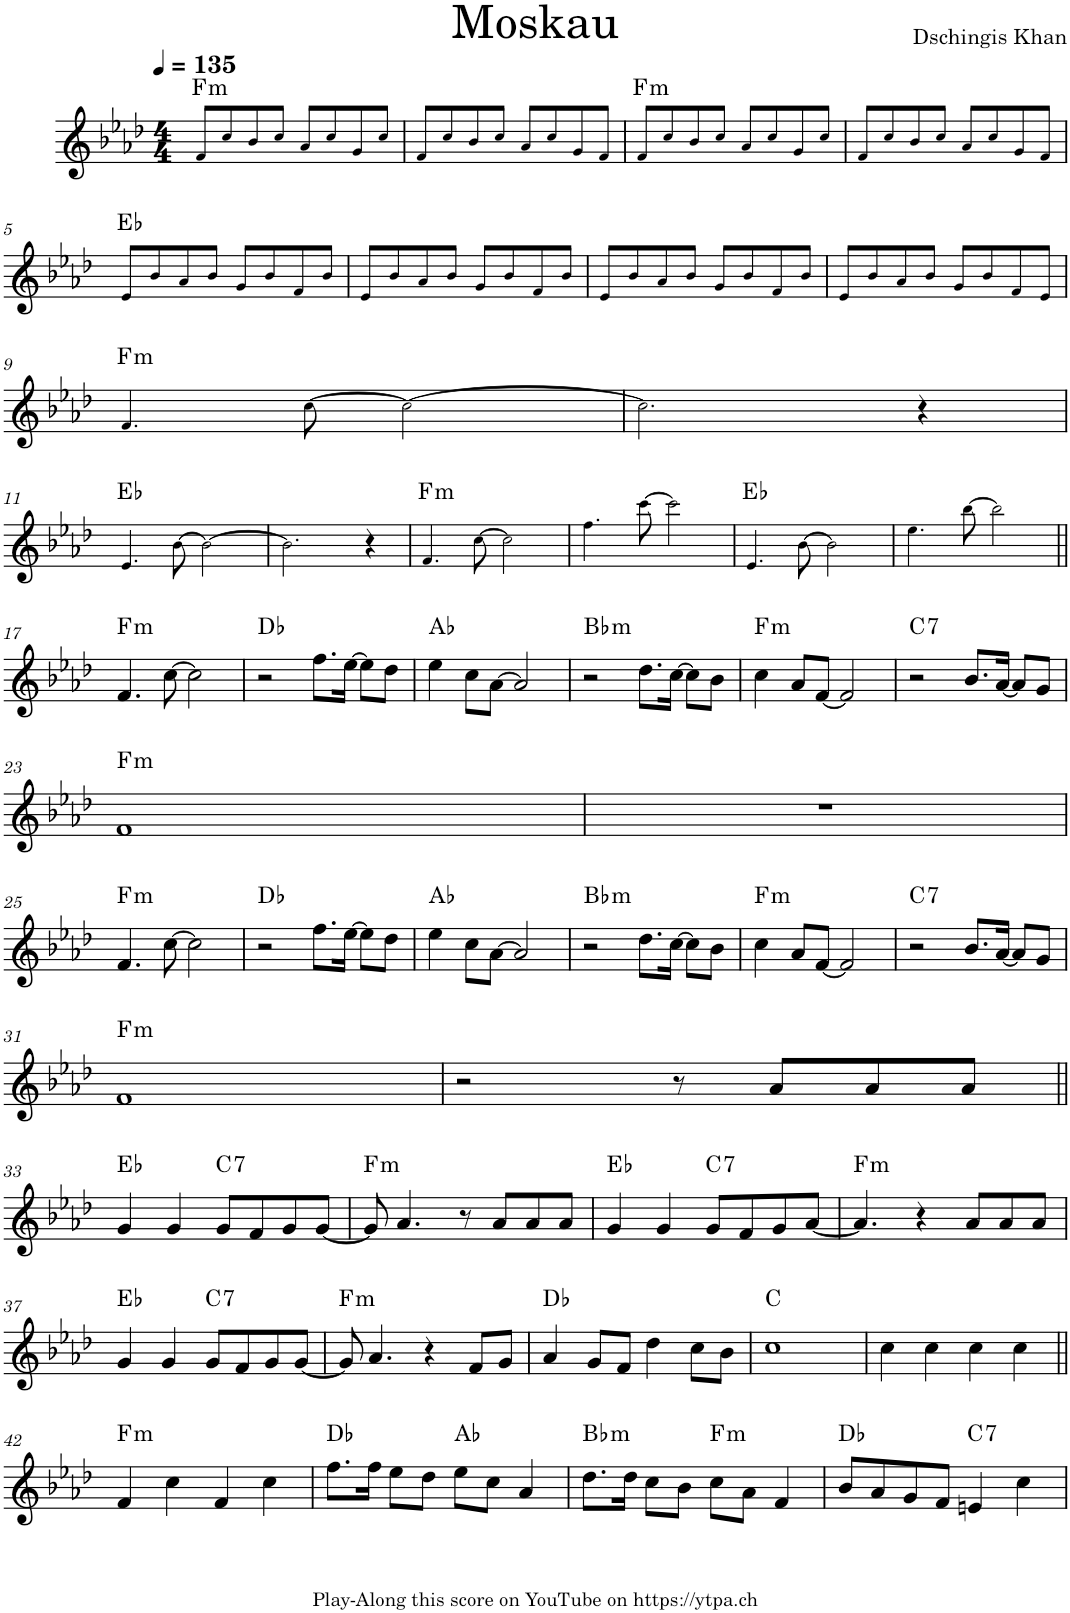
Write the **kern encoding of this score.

**kern	**harte
*part1	*part1
*staff1	*
*I"Piano	*
*I'Pno.	*
*clefG2	*
*k[b-e-a-d-]	*
*M4/4	*
*MM135	*
=1	=1
!	!LO:H:kt=m
8f!/L	F:min
8cc!/	.
8b-!/	.
8cc!/J	.
8a-!/L	.
8cc!/	.
8g!/	.
8cc!/J	.
=2	=2
8f!/L	.
8cc!/	.
8b-!/	.
8cc!/J	.
8a-!/L	.
8cc!/	.
8g!/	.
8f!/J	.
=3	=3
!	!LO:H:kt=m
8f!/L	F:min
8cc!/	.
8b-!/	.
8cc!/J	.
8a-!/L	.
8cc!/	.
8g!/	.
8cc!/J	.
=4	=4
8f!/L	.
8cc!/	.
8b-!/	.
8cc!/J	.
8a-!/L	.
8cc!/	.
8g!/	.
8f!/J	.
!!LO:LB:g=z
=5	=5
8e-!/L	Eb:maj
8b-!/	.
8a-!/	.
8b-!/J	.
8g!/L	.
8b-!/	.
8f!/	.
8b-!/J	.
=6	=6
8e-!/L	.
8b-!/	.
8a-!/	.
8b-!/J	.
8g!/L	.
8b-!/	.
8f!/	.
8b-!/J	.
=7	=7
8e-!/L	.
8b-!/	.
8a-!/	.
8b-!/J	.
8g!/L	.
8b-!/	.
8f!/	.
8b-!/J	.
=8	=8
8e-!/L	.
8b-!/	.
8a-!/	.
8b-!/J	.
8g!/L	.
8b-!/	.
8f!/	.
8e-!/J	.
!!LO:LB:g=z
=9	=9
!	!LO:H:kt=m
4.f!/	F:min
[8cc!\	.
2cc!\_	.
=10	=10
2.cc!\]	.
4r	.
!!LO:LB:g=z
=11	=11
4.e-!/	Eb:maj
[8b-!\	.
2b-!\_	.
=12	=12
2.b-!\]	.
4r	.
=13	=13
!	!LO:H:kt=m
4.f!/	F:min
[8cc!\	.
2cc!\]	.
=14	=14
4.ff!\	.
[8ccc!\	.
2ccc!\]	.
=15	=15
4.e-!/	Eb:maj
[8b-!\	.
2b-!\]	.
=16	=16
4.ee-!\	.
[8bb-!\	.
2bb-!\]	.
!!LO:LB:g=z
=17||	=17||
!	!LO:H:kt=m
4.f/	F:min
[8cc\	.
2cc\]	.
=18	=18
2r	Db:maj
8.ff\L	.
[16ee-\Jk	.
8ee-\L]	.
8dd-\J	.
=19	=19
4ee-\	Ab:maj
8cc\L	.
[8a-\J	.
2a-/]	.
=20	=20
!	!LO:H:kt=m
2r	Bb:min
8.dd-\L	.
[16cc\Jk	.
8cc\L]	.
8b-\J	.
=21	=21
!	!LO:H:kt=m
4cc\	F:min
8a-/L	.
[8f/J	.
2f/]	.
=22	=22
!	!LO:H:kt=7
2r	C:7
8.b-/L	.
[16a-/Jk	.
8a-/L]	.
8g/J	.
!!LO:LB:g=z
=23	=23
!	!LO:H:kt=m
1f	F:min
=24	=24
1r	.
!!LO:LB:g=z
=25	=25
!	!LO:H:kt=m
4.f/	F:min
[8cc\	.
2cc\]	.
=26	=26
2r	Db:maj
8.ff\L	.
[16ee-\Jk	.
8ee-\L]	.
8dd-\J	.
=27	=27
4ee-\	Ab:maj
8cc\L	.
[8a-\J	.
2a-/]	.
=28	=28
!	!LO:H:kt=m
2r	Bb:min
8.dd-\L	.
[16cc\Jk	.
8cc\L]	.
8b-\J	.
=29	=29
!	!LO:H:kt=m
4cc\	F:min
8a-/L	.
[8f/J	.
2f/]	.
=30	=30
!	!LO:H:kt=7
2r	C:7
8.b-/L	.
[16a-/Jk	.
8a-/L]	.
8g/J	.
!!LO:LB:g=z
=31	=31
!	!LO:H:kt=m
1f	F:min
=32	=32
2r	.
8r	.
8a-/L	.
8a-/	.
8a-/J	.
!!LO:LB:g=z
=33||	=33||
4g/	Eb:maj
4g/	.
!	!LO:H:kt=7
8g/L	C:7
8f/	.
8g/	.
[8g/J	.
=34	=34
!	!LO:H:kt=m
8g/]	F:min
4.a-/	.
8r	.
8a-/L	.
8a-/	.
8a-/J	.
=35	=35
4g/	Eb:maj
4g/	.
!	!LO:H:kt=7
8g/L	C:7
8f/	.
8g/	.
[8a-/J	.
=36	=36
!	!LO:H:kt=m
4.a-/]	F:min
4r	.
8a-/L	.
8a-/	.
8a-/J	.
!!LO:LB:g=z
=37	=37
4g/	Eb:maj
4g/	.
!	!LO:H:kt=7
8g/L	C:7
8f/	.
8g/	.
[8g/J	.
=38	=38
!	!LO:H:kt=m
8g/]	F:min
4.a-/	.
4r	.
8f/L	.
8g/J	.
=39	=39
4a-/	Db:maj
8g/L	.
8f/J	.
4dd-\	.
8cc\L	.
8b-\J	.
=40	=40
1cc	C:maj
=41	=41
4cc\	.
4cc\	.
4cc\	.
4cc\	.
!!LO:LB:g=z
=42||	=42||
!	!LO:H:kt=m
4f/	F:min
4cc\	.
4f/	.
4cc\	.
=43	=43
8.ff\L	Db:maj
16ff\Jk	.
8ee-\L	.
8dd-\J	.
8ee-\L	Ab:maj
8cc\J	.
4a-/	.
=44	=44
!	!LO:H:kt=m
8.dd-\L	Bb:min
16dd-\Jk	.
8cc\L	.
8b-\J	.
!	!LO:H:kt=m
8cc\L	F:min
8a-\J	.
4f/	.
=45	=45
8b-/L	Db:maj
8a-/	.
8g/	.
8f/J	.
!	!LO:H:kt=7
4en/	C:7
4cc\	.
=	=
*-	*-
